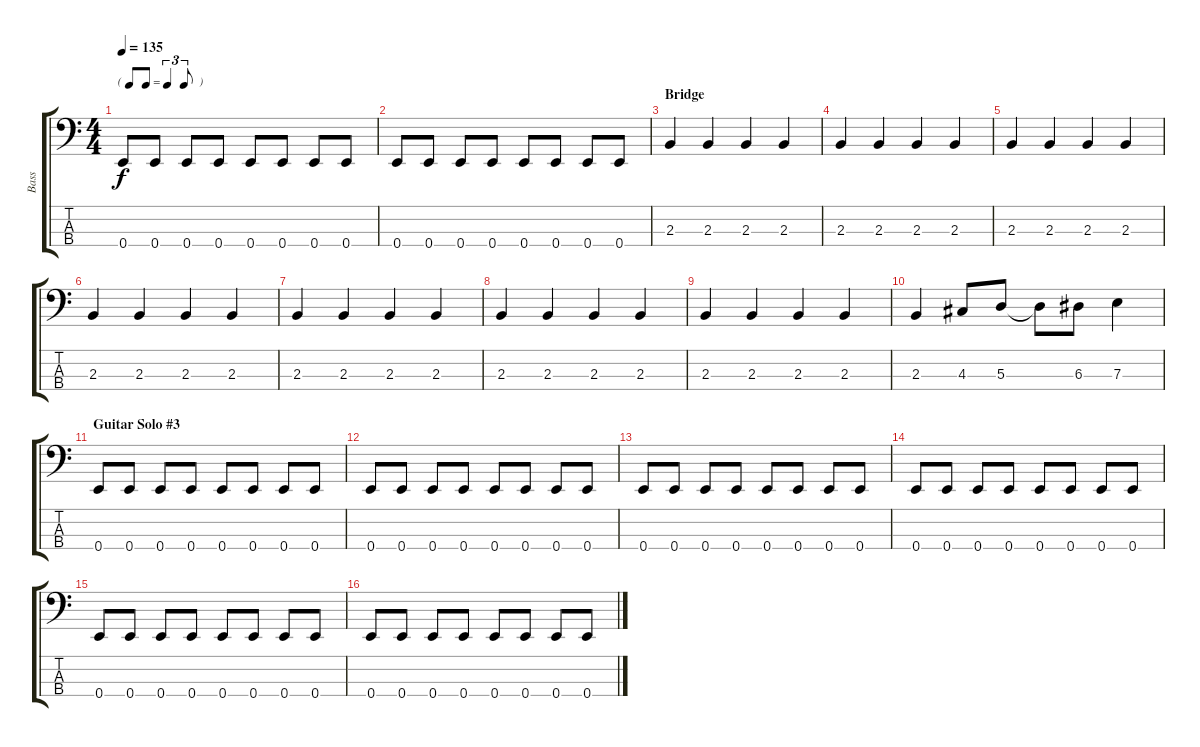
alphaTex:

\track ("Bass" "Bass") {instrument electricbasspick}
\staff {score tabs}
\tuning (G2 D2 A1 E1) {hide}
\ts (4 4)
\tf triplet8th
\tempo 135
\clef f4
\ks c
0.4.8{dy f} 0.4.8 0.4.8 0.4.8 0.4.8 0.4.8 0.4.8 0.4.8 |
0.4.8 0.4.8 0.4.8 0.4.8 0.4.8 0.4.8 0.4.8 0.4.8 |
\section ("" "Bridge")
2.3.4 2.3.4 2.3.4 2.3.4 |
2.3.4 2.3.4 2.3.4 2.3.4 |
2.3.4 2.3.4 2.3.4 2.3.4 |
2.3.4 2.3.4 2.3.4 2.3.4 |
2.3.4 2.3.4 2.3.4 2.3.4 |
2.3.4 2.3.4 2.3.4 2.3.4 |
2.3.4 2.3.4 2.3.4 2.3.4 |
2.3.4 4.3.8 5.3.8 5.3{t}.8 6.3.8 7.3.4 |
\section ("" "Guitar Solo #3")
0.4.8 0.4.8 0.4.8 0.4.8 0.4.8 0.4.8 0.4.8 0.4.8 |
0.4.8 0.4.8 0.4.8 0.4.8 0.4.8 0.4.8 0.4.8 0.4.8 |
0.4.8 0.4.8 0.4.8 0.4.8 0.4.8 0.4.8 0.4.8 0.4.8 |
0.4.8 0.4.8 0.4.8 0.4.8 0.4.8 0.4.8 0.4.8 0.4.8 |
0.4.8 0.4.8 0.4.8 0.4.8 0.4.8 0.4.8 0.4.8 0.4.8 |
0.4.8 0.4.8 0.4.8 0.4.8 0.4.8 0.4.8 0.4.8 0.4.8
